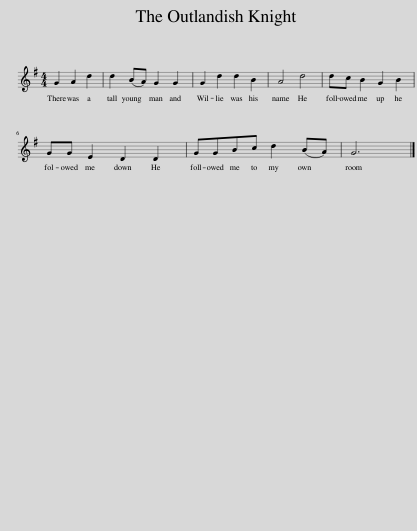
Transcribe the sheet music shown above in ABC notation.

X:1
L:1/8
M:4/4
I:linebreak $
K:G
V:1 treble
V:1
 G2 A2 d2 | d2 (BA) G2 G2 | G2 d2 d2 B2 | A4 d4 | dc B2 G2 B2 |$ %5
 GG E2 D2 D2 | GGBc d2 (BA) | G6 |] %8
